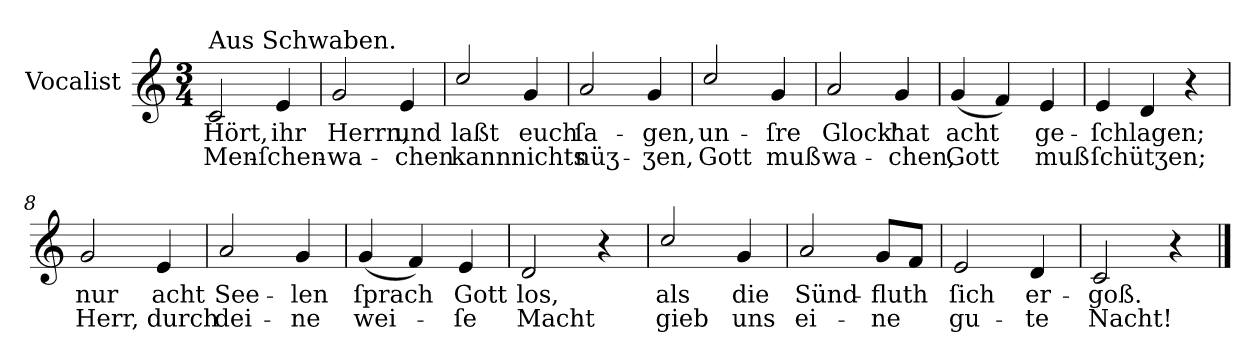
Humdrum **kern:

**kern	**text	**text
*part1	*part1	*part1
*staff1	*staff1	*staff1
*I"Vocalist	*	*
*k[]	*	*
*C:	*	*
*M3/4	*	*
=	=	=
!LO:TX:a:t=Aus Schwaben.	!	!
2c	Hört,	Men-
4e	ihr	-ſchen-
=1	=1	=1
2g	Herrn,	-wa-
4e	und	-chen
=2	=2	=2
2cc/	laßt	kann
4g	euch	nichts
=3	=3	=3
2a	ſa-	nüʒ-
4g	-gen,	-ʒen,
=4	=4	=4
2cc/	un-	Gott
4g	-ſre	muß
=5	=5	=5
2a	Glock'	wa-
4g	hat	-chen,
=6	=6	=6
(4g	acht	Gott
4f)	.	.
4e	ge-	muß
=7	=7	=7
4e	-ſchlagen;	ſchütʒen;
4d	.	.
4r	.	.
=8	=8	=8
2g	nur	Herr,
4e	acht	durch
=9	=9	=9
2a	See-	dei-
4g	-len	-ne
=10	=10	=10
(4g	ſprach	wei-
4f)	.	.
4e	Gott	-ſe
=11	=11	=11
2d	los,	Macht
4r	.	.
=12	=12	=12
2cc/	als	gieb
4g	die	uns
=13	=13	=13
2a	Sünd-	ei-
8gL	-fluth	-ne
8fJ	.	.
=14	=14	=14
2e	ſich	gu-
4d	er-	-te
=15	=15	=15
2c	-goß.	Nacht!
4r	.	.
==	==	==
*-	*-	*-
